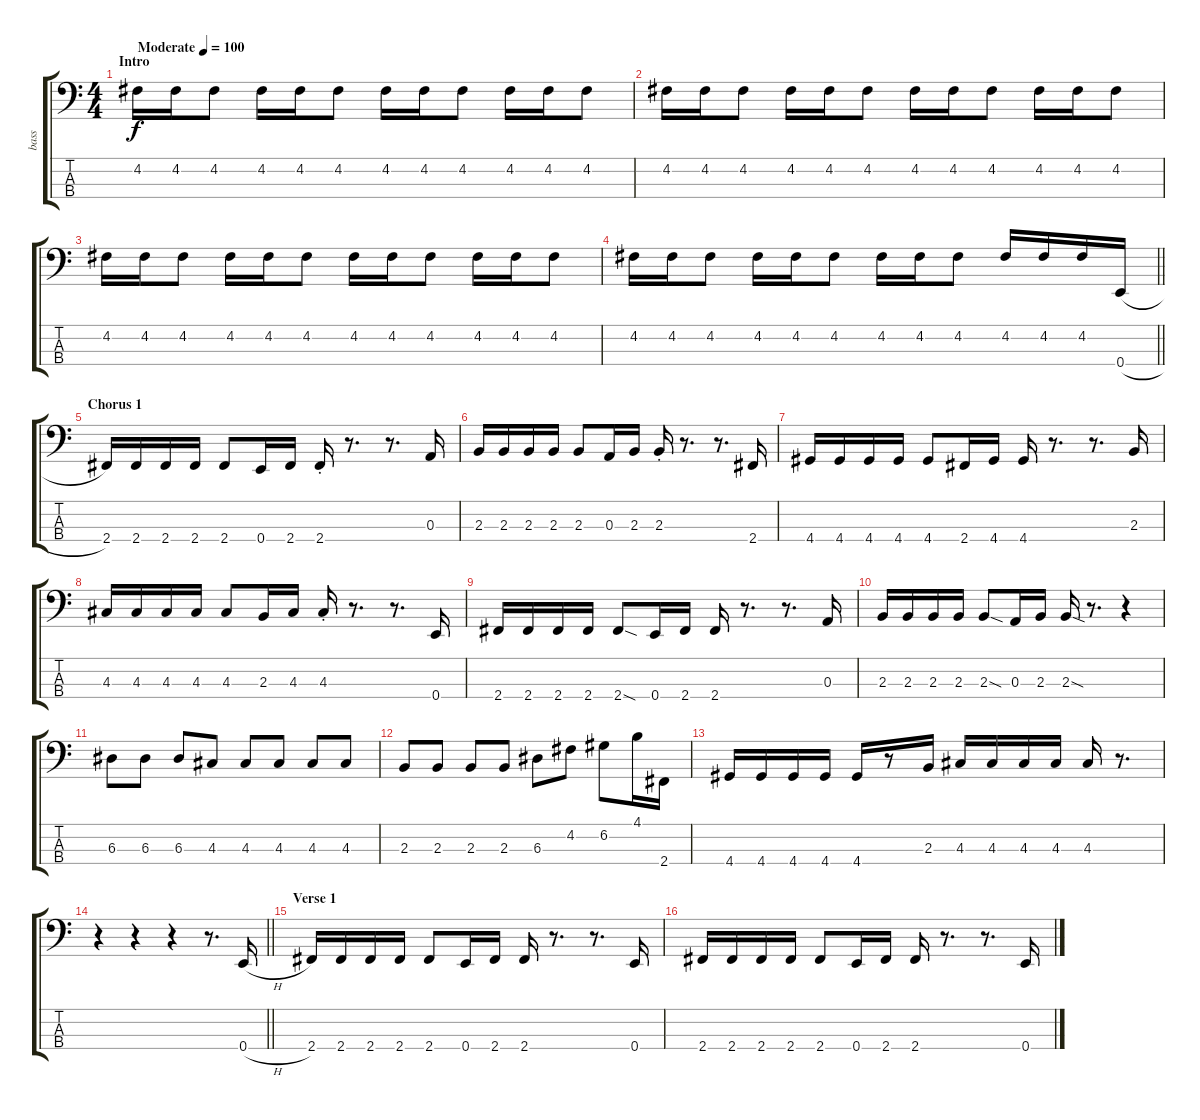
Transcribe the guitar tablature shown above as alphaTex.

\track ("bass" "bass") {instrument electricbassfinger}
\staff {score tabs}
\tuning (G2 D2 A1 E1) {hide}
\ts (4 4)
\section ("" "Intro")
\tempo (100 "Moderate")
\clef f4
\ks c
4.2.16{dy f instrument pad5bowed} 4.2.16 4.2.8 4.2.16 4.2.16 4.2.8 4.2.16 4.2.16 4.2.8 4.2.16 4.2.16 4.2.8 |
4.2.16 4.2.16 4.2.8 4.2.16 4.2.16 4.2.8 4.2.16 4.2.16 4.2.8 4.2.16 4.2.16 4.2.8 |
4.2.16 4.2.16 4.2.8 4.2.16 4.2.16 4.2.8 4.2.16 4.2.16 4.2.8 4.2.16 4.2.16 4.2.8 |
\barLineRight lightlight
4.2.16 4.2.16 4.2.8 4.2.16 4.2.16 4.2.8 4.2.16 4.2.16 4.2.8 4.2.16 4.2.16 4.2.16 0.4{h}.16{instrument electricbassfinger} |
\section ("" "Chorus 1")
2.4.16 2.4.16 2.4.16 2.4.16 2.4.8 0.4.16 2.4.16 2.4{st}.16 r.8{d} r.8{d} 0.3.16 |
2.3.16 2.3.16 2.3.16 2.3.16 2.3.8 0.3.16 2.3.16 2.3{st}.16 r.8{d} r.8{d} 2.4.16 |
4.4.16 4.4.16 4.4.16 4.4.16 4.4.8 2.4.16 4.4.16 4.4.16 r.8{d} r.8{d} 2.3.16 |
4.3.16 4.3.16 4.3.16 4.3.16 4.3.8 2.3.16 4.3.16 4.3{st}.16 r.8{d} r.8{d} 0.4.16 |
2.4.16 2.4.16 2.4.16 2.4.16 2.4{sod}.8 0.4.16 2.4.16 2.4.16 r.8{d} r.8{d} 0.3.16 |
2.3.16 2.3.16 2.3.16 2.3.16 2.3{sod}.8 0.3.16 2.3.16 2.3{sod}.16 r.8{d} r.4 |
6.3.8 6.3.8 6.3.8 4.3.8 4.3.8 4.3.8 4.3.8 4.3.8 |
2.3.8 2.3.8 2.3.8 2.3.8 6.3.8 4.2.8 6.2.8 4.1.16 2.4.16 |
4.4.16 4.4.16 4.4.16 4.4.16 4.4.16 r.8 2.3.16 4.3.16 4.3.16 4.3.16 4.3.16 4.3.16 r.8{d} |
\barLineRight lightlight
r.4 r.4 r.4 r.8{d} 0.4{h}.16 |
\section ("" "Verse 1")
2.4.16 2.4.16 2.4.16 2.4.16 2.4.8 0.4.16 2.4.16 2.4.16 r.8{d} r.8{d} 0.4.16 |
2.4.16 2.4.16 2.4.16 2.4.16 2.4.8 0.4.16 2.4.16 2.4.16 r.8{d} r.8{d} 0.4.16
